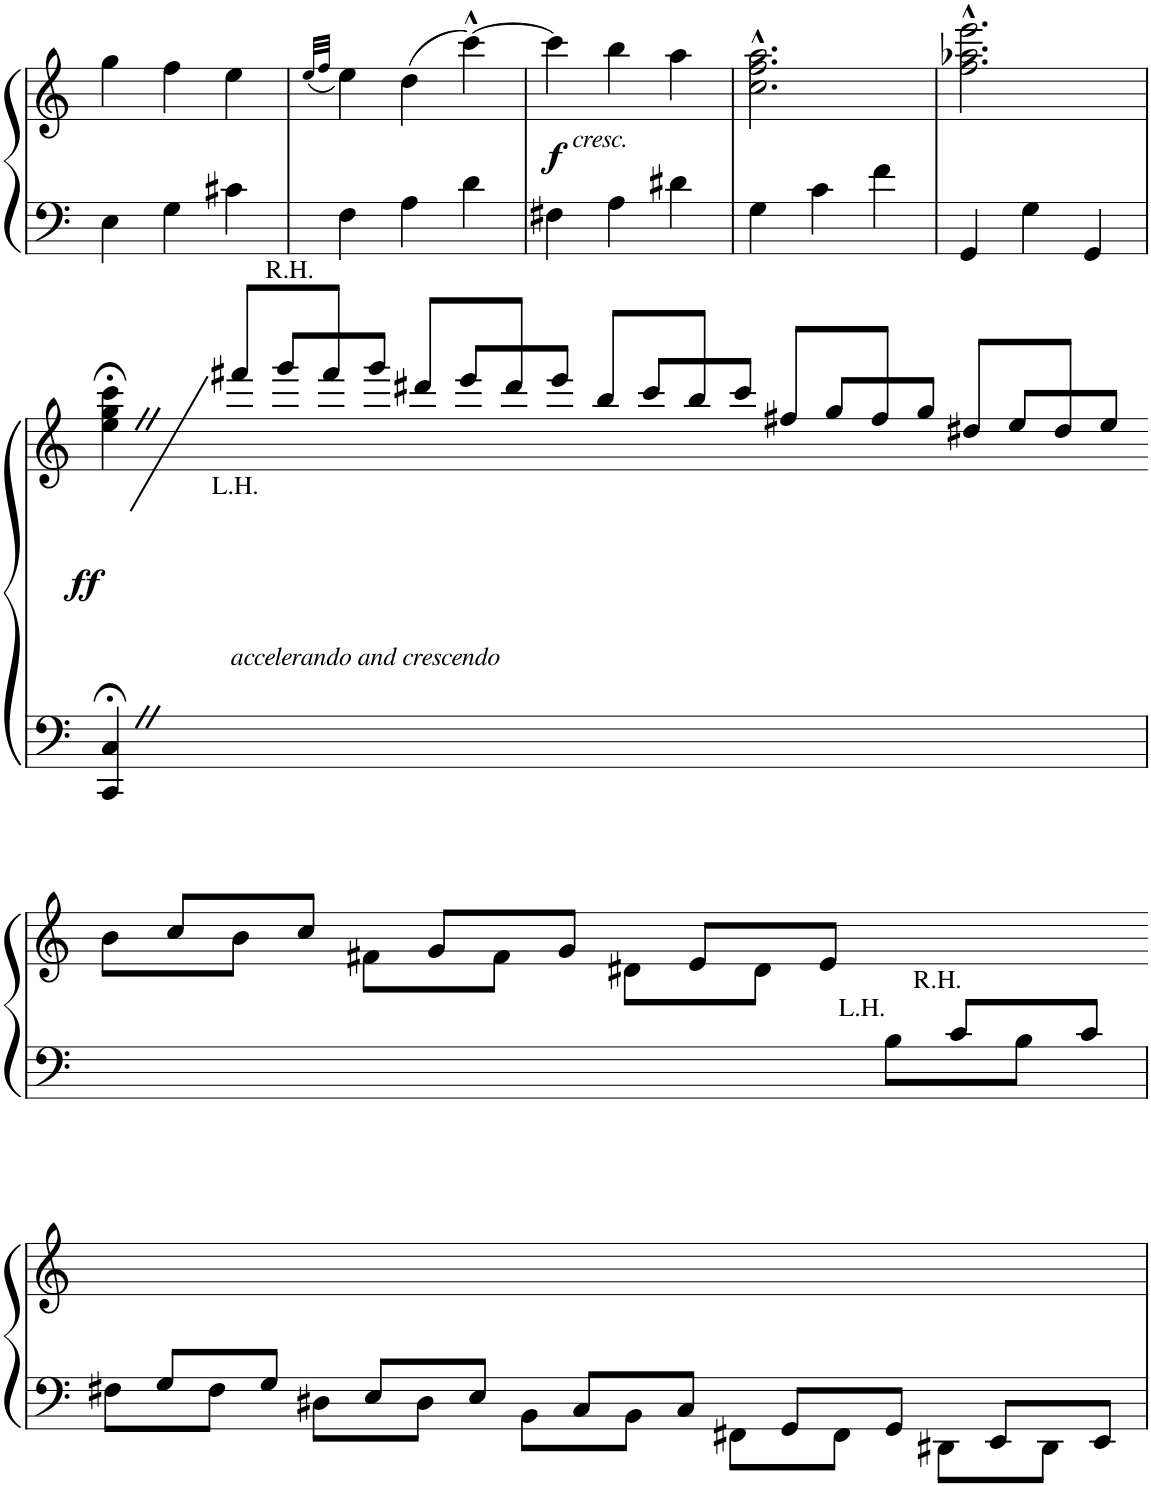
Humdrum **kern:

**kern	**kern	**dynam
*part1	*part1	*part1
*staff2	*staff1	*staff1/2
*I"Piano	*	*
*I'Pno.	*	*
*clefF4	*clefG2	*
*k[]	*k[]	*
*M3/4	*M3/4	*
=1	=1	=1
4E\	4gg\	.
4G\	4ff\	.
4c#X\	4ee\	.
=2	=2	=2
.	(32qee/LLL	.
.	32qff/JJJ	.
4F\	4ee\)	.
4A\	(4dd\	.
4d\	[4ccc^^\)	.
=3	=3	=3
!LO:TX:a:i:t=cresc.	!	!
!	!	!LO:DY:b
4F#X\	4ccc\]	f
4A\	4bb\	.
4d#X\	4aa\	.
=4	=4	=4
4G\	2.cc\^^ 2.ff\^^ 2.aa\^^	.
4c\	.	.
4f\	.	.
=5	=5	=5
4GG/	2.ff\^^ 2.aa-X\^^ 2.eee\^^	.
4G\	.	.
4GG/	.	.
!!LO:LB:g=z
=6	=6	=6
*M11/4	*M11/4	*
*	*^	*
!	!	!	!LO:DY:b
4CC/;< 4C/;<	4ee\;< 4gg\;< 4ccc\;<	4ryy	ff
!LO:TX:a:i:t=accelerando and crescendo	!	!	!
!LO:TX:a:t=L.H.	!	!	!
8ryy	8ryy	8fff#X/L	.
!	!LO:TX:a:t=R.H.	!	!
8ryy	8ggg/L	8ryy	.
8ryy	8ryy	8fff#/J	.
8ryy	8ggg/J	8ryy	.
8ryy	8ryy	8ddd#X/L	.
8ryy	8eee/L	8ryy	.
8ryy	8ryy	8ddd#/J	.
8ryy	8eee/J	8ryy	.
8ryy	8ryy	8bb/L	.
8ryy	8ccc/L	8ryy	.
8ryy	8ryy	8bb/J	.
8ryy	8ccc/J	8ryy	.
8ryy	8ryy	8ff#X/L	.
8ryy	8gg/L	8ryy	.
8ryy	8ryy	8ff#/J	.
8ryy	8gg/J	8ryy	.
8ryy	8ryy	8dd#X/L	.
8ryy	8ee/L	8ryy	.
8ryy	8ryy	8dd#/J	.
8ryy	8ee/J	8ryy	.
!!LO:LB:g=z	!!
=7-	=7-	=7-	=7-
*M8/4	*M8/4	*	*
*^	*	*	*
8ryy	8ryy	8ryy	8b\L	.
.	8ryy	8cc/L	8ryy	.
.	8ryy	8ryy	8b\J	.
.	8ryy	8cc/J	8ryy	.
.	8ryy	8ryy	8f#X\L	.
.	8ryy	8g/L	8ryy	.
.	8ryy	8ryy	8f#\J	.
.	8ryy	8g/J	8ryy	.
.	8ryy	8ryy	8d#X\L	.
.	8ryy	8e/L	8ryy	.
.	8ryy	8ryy	8d#\J	.
.	8ryy	8e/J	8ryy	.
!	!LO:TX:a:t=L.H.	!	!	!
.	8B\L	8ryy	2ryy	.
!	!	!LO:TX:b:t=R.H.	!	!
8c/L	8ryy	8ryy	.	.
8ryy	8B\J	8ryy	.	.
8c/J	8ryy	8ryy	.	.
*	*	*v	*v	*
!!LO:LB:g=z
=8-	=8-	=8-	=8-
*M10/4	*	*M10/4	*
8ryy	8F#X\L	8ryy	.
8G/L	8ryy	8ryy	.
8ryy	8F#\J	8ryy	.
8G/J	8ryy	8ryy	.
8ryy	8D#X\L	8ryy	.
8E/L	8ryy	8ryy	.
8ryy	8D#\J	8ryy	.
8E/J	8ryy	8ryy	.
8ryy	8BB\L	8ryy	.
8C/L	8ryy	8ryy	.
8ryy	8BB\J	8ryy	.
8C/J	8ryy	8ryy	.
8ryy	8FF#X\L	8ryy	.
8GG/L	8ryy	8ryy	.
8ryy	8FF#\J	8ryy	.
8GG/J	8ryy	8ryy	.
8ryy	8DD#X\L	8ryy	.
8EE/L	8ryy	8ryy	.
8ryy	8DD#\J	8ryy	.
8EE/J	8ryy	8ryy	.
*v	*v	*	*
=	=	=
*-	*-	*-
